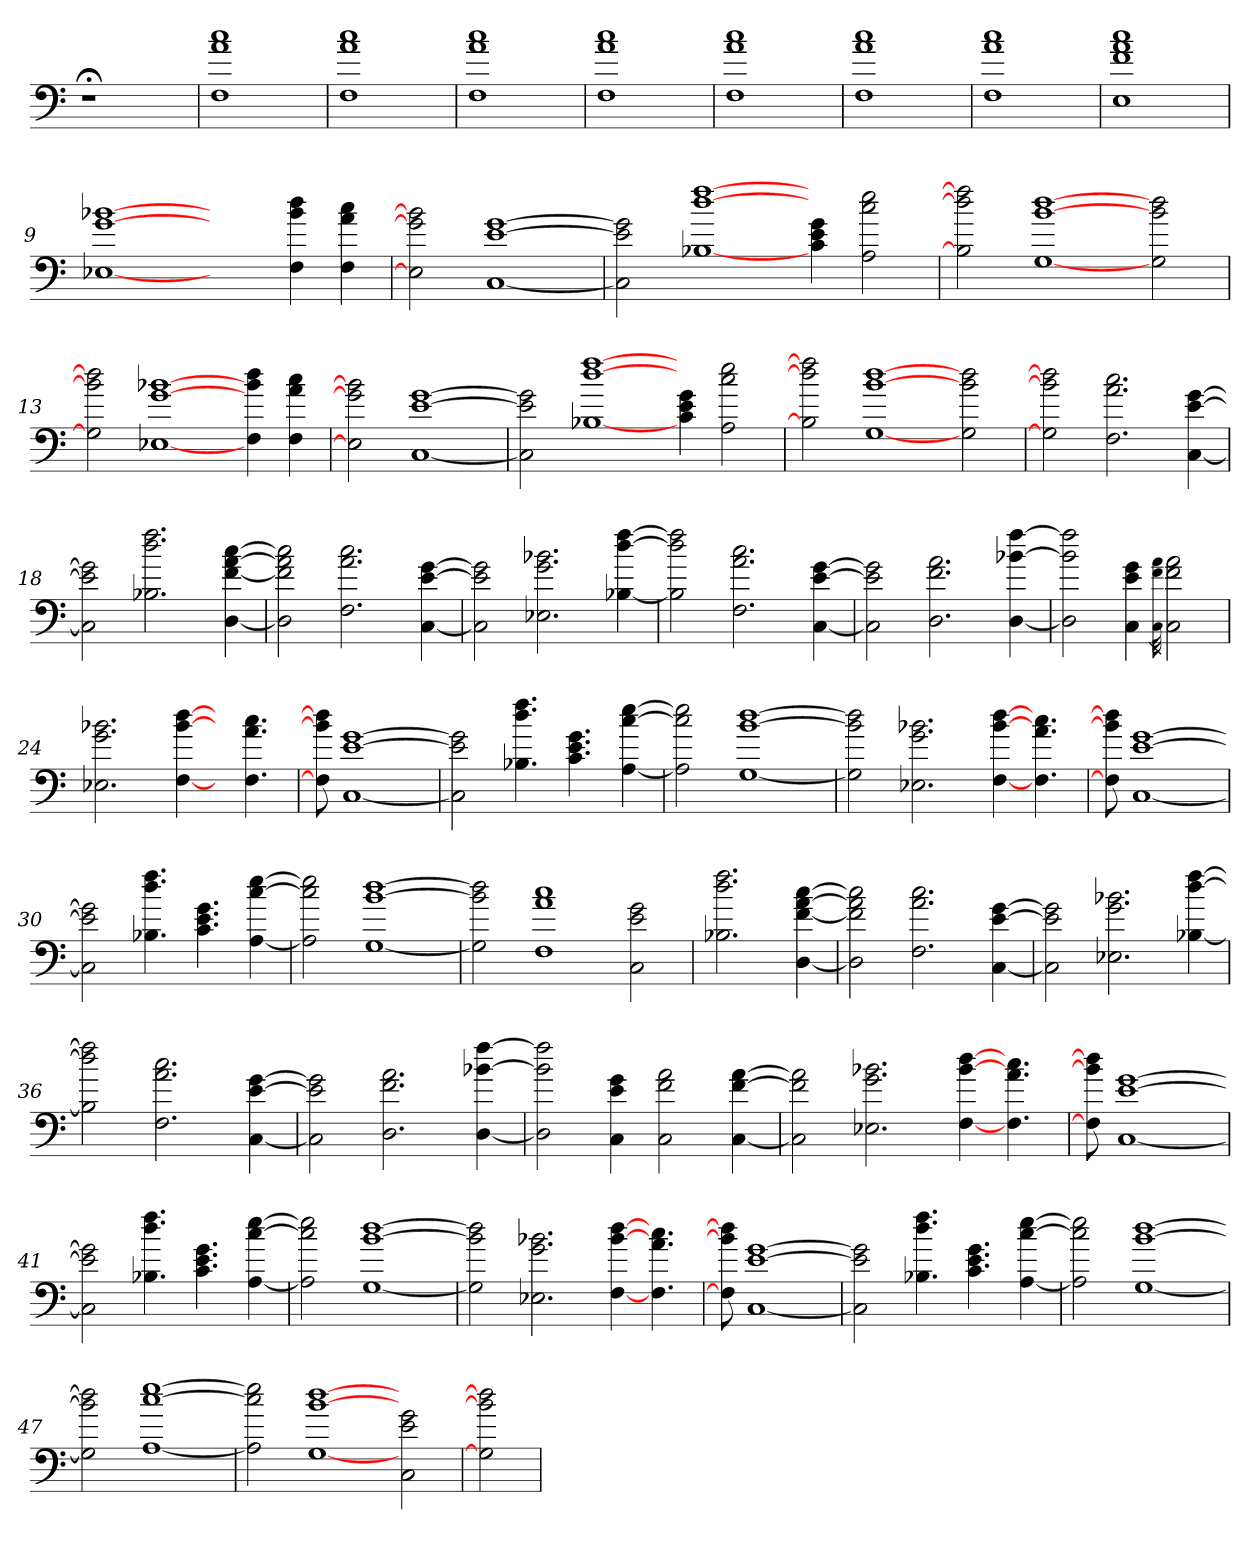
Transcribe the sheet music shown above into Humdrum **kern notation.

**kern
*part1
*staff1
=
1r;<
=1
1F 1a 1cc
=2
1F 1a 1cc
=3
1F 1a 1cc
=4
1F 1a 1cc
=5
1F 1a 1cc
=6
1F 1a 1cc
=7
1F 1a 1cc
=8
1E 1f 1a 1cc
=9
[1E-X [1g [1b-X
2ryy
4F 4b- 4dd
4F 4a 4cc
=10
2E-] 2g] 2b-]
[1C [1e [1g
=11
2C] 2e] 2g]
[1B-X [1dd [1ff
4c 4e 4g
2A 2cc 2ee
=12
2B-] 2dd] 2ff]
[1G [1b [1dd
2G 2b 2dd
=13
2G] 2b] 2dd]
[1E-X [1g [1b-X
4F 4b- 4dd
4F 4a 4cc
=14
2E-] 2g] 2b-]
[1C [1e [1g
=15
2C] 2e] 2g]
[1B-X [1dd [1ff
4c 4e 4g
2A 2cc 2ee
=16
2B-] 2dd] 2ff]
[1G [1b [1dd
2G 2b 2dd
=17
2G] 2b] 2dd]
2.F 2.a 2.cc
[4C [4e [4g
=18
2C] 2e] 2g]
2.B-X 2.dd 2.ff
[4D [4f [4a [4cc
=19
2D] 2f] 2a] 2cc]
2.F 2.a 2.cc
[4C [4e [4g
=20
2C] 2e] 2g]
2.E-X 2.g 2.b-X
[4B-X [4dd [4ff
=21
2B-] 2dd] 2ff]
2.F 2.a 2.cc
[4C [4e [4g
=22
2C] 2e] 2g]
2.D 2.f 2.a
[4D [4b-X [4ff
=23
2D] 2b-] 2ff]
4C 4e 4g
32qC 32qf 32qa
2C 2f 2a
=24
2.E-X 2.g 2.b-X
[4F [4b- [4dd
8ryy
4.F 4.a 4.cc
=25
8F] 8b-] 8dd]
[1C [1e [1g
=26
2C] 2e] 2g]
4.B-X 4.dd 4.ff
4.c 4.e 4.g
[4A [4cc [4ee
=27
2A] 2cc] 2ee]
[1G [1b [1dd
=28
2G] 2b] 2dd]
2.E-X 2.g 2.b-X
[4F [4b- [4dd
4.F 4.a 4.cc
=29
8F] 8b-] 8dd]
[1C [1e [1g
=30
2C] 2e] 2g]
4.B-X 4.dd 4.ff
4.c 4.e 4.g
[4A [4cc [4ee
=31
2A] 2cc] 2ee]
[1G [1b [1dd
=32
2G] 2b] 2dd]
1F 1a 1cc
2C 2e 2g
=33
2.B-X 2.dd 2.ff
[4D [4f [4a [4cc
=34
2D] 2f] 2a] 2cc]
2.F 2.a 2.cc
[4C [4e [4g
=35
2C] 2e] 2g]
2.E-X 2.g 2.b-X
[4B-X [4dd [4ff
=36
2B-] 2dd] 2ff]
2.F 2.a 2.cc
[4C [4e [4g
=37
2C] 2e] 2g]
2.D 2.f 2.a
[4D [4b-X [4ff
=38
2D] 2b-] 2ff]
4C 4e 4g
2C 2f 2a
[4C [4f [4a
=39
2C] 2f] 2a]
2.E-X 2.g 2.b-X
[4F [4b- [4dd
4.F 4.a 4.cc
=40
8F] 8b-] 8dd]
[1C [1e [1g
=41
2C] 2e] 2g]
4.B-X 4.dd 4.ff
4.c 4.e 4.g
[4A [4cc [4ee
=42
2A] 2cc] 2ee]
[1G [1b [1dd
=43
2G] 2b] 2dd]
2.E-X 2.g 2.b-X
[4F [4b- [4dd
4.F 4.a 4.cc
=44
8F] 8b-] 8dd]
[1C [1e [1g
=45
2C] 2e] 2g]
4.B-X 4.dd 4.ff
4.c 4.e 4.g
[4A [4cc [4ee
=46
2A] 2cc] 2ee]
[1G [1b [1dd
=47
2G] 2b] 2dd]
[1A [1cc [1ee
=48
2A] 2cc] 2ee]
[1G [1b [1dd
2C 2e 2g
=49
2G] 2b] 2dd]
=
*-
